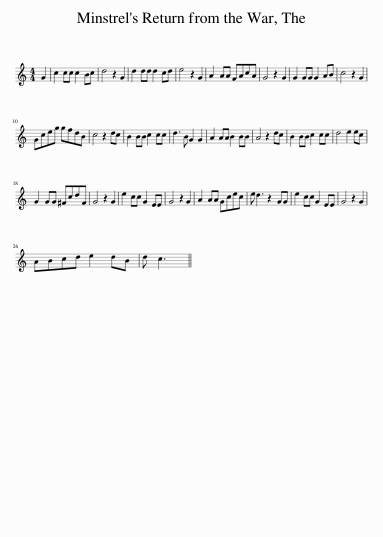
X:1
L:1/8
M:4/4
I:linebreak $
K:C
V:1 treble
V:1
 G2 | c2 cc c2 Bc | d4 z2 G2 | d2 dd d2 cd | e4 z2 G2 | %5
 A2 AA FAcA | G4 z2 G2 | G2 GG G2 AB | c4 z2 G2 |$ Gceg gfdB | %10
 c4 z2 dc | B2 BB c2 cc | d3 B G2 G2 | A2 AA B2 BB | A4 z2 dc | %15
 B2 BB c2 cc | d4 e2 ec |$ G2 GG ^FcdF | G4 z2 G2 | e2 cc G2 EE | %20
 G4 z2 G2 | A2 AA Gcec | e d3 z2 GG | e2 cc G2 EE | G4 z2 G2 |$ %25
 ABcd e2 dB | d c3 || %27
